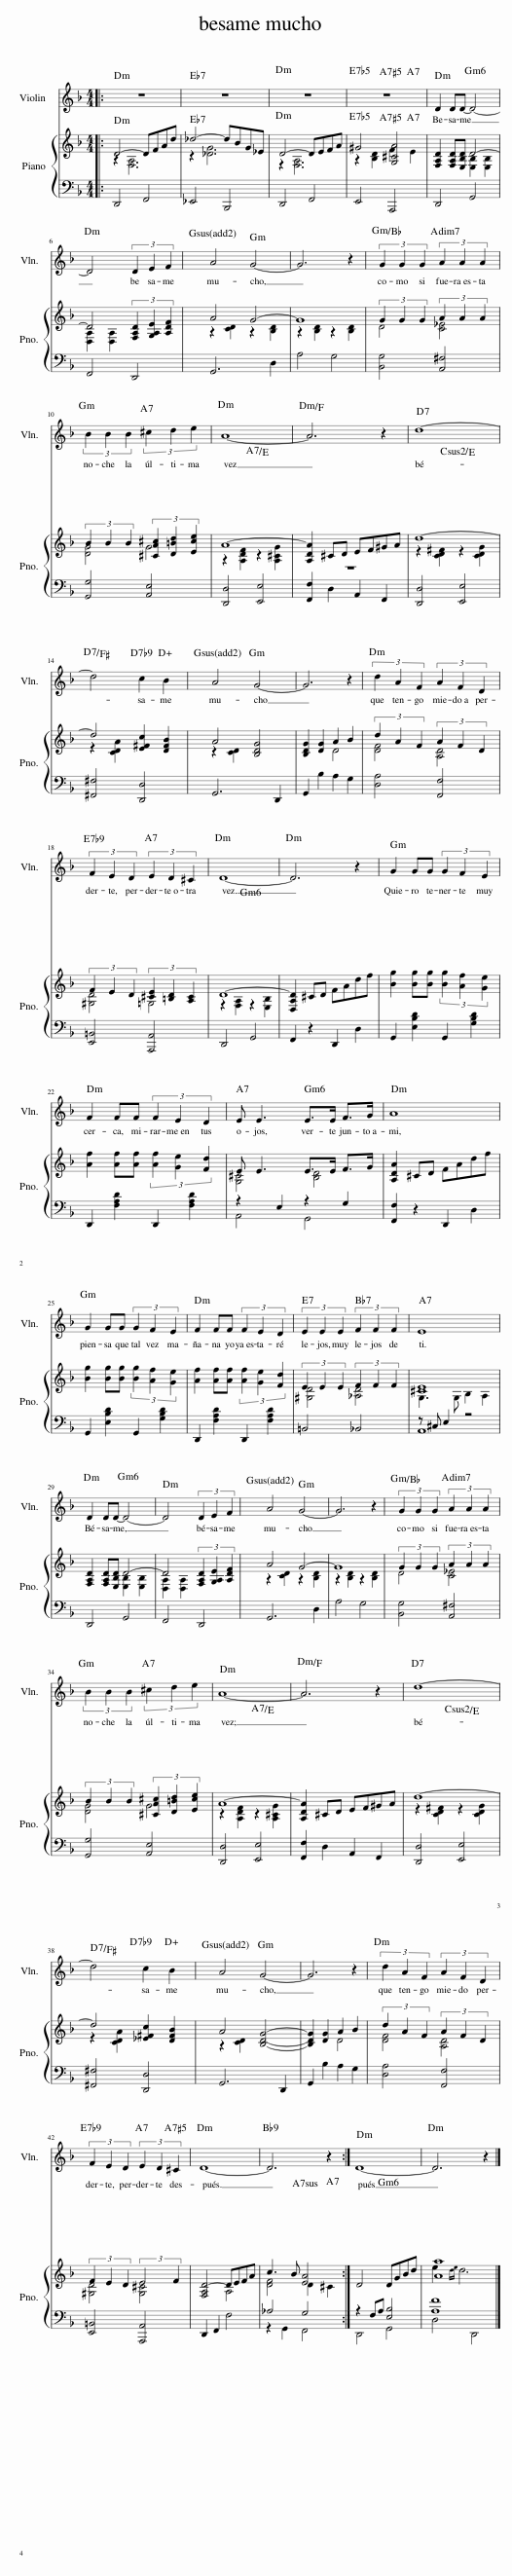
X:1
%%score 1 { ( 2 3 ) | ( 4 5 ) }
L:1/8
M:4/4
I:linebreak $
K:F
V:1 treble
V:2 treble
V:3 treble
V:4 bass
V:5 bass
V:1
|: z8 | z8 | z8 | z8 | D2 DD- D4- |$ %5
 D4 (3D2 E2 F2 | A4 G4- | G6 z2 | (3G2 G2 G2 (3A2 A2 A2 |$ (3B2 B2 B2 (3^c2 d2 e2 | %10
 A8- | A6 z2 | d8- |$ d4 c2 B2 | A4 G4- | %15
 G6 z2 | (3d2 A2 F2 (3A2 F2 D2 |$ (3F2 E2 D2 (3E2 D2 ^C2 | D8- | D6 z2 | %20
 G2 GG (3G2 F2 E2 |$ F2 FF (3F2 E2 D2 | E E3 E>E F>G | A8 |$ G2 GG (3G2 F2 E2 | %25
 F2 FF (3F2 E2 D2 | (3E2 E2 E2 (3F2 F2 F2 | E8 |$ D2 DD- D4- | D4 (3D2 E2 F2 | %30
 A4 G4- | G6 z2 | (3G2 G2 G2 (3A2 A2 A2 |$ (3B2 B2 B2 (3^c2 d2 e2 | A8- | %35
 A6 z2 | d8- |$ d4 c2 B2 | A4 G4- | G6 z2 | %40
 (3d2 A2 F2 (3A2 F2 D2 |$ (3F2 E2 D2 (3E2 D2 ^C2 | D8- | D6 z2 :| D8- | %45
 D6 z2 |] %46
V:2
|: D4- DFAd | _d4- dBG_E | D4- DEFA | ^G4 [G,^CA]4 | [F,A,D]2 [F,A,D][E,B,D] D4- |$ %5
 D4 (3[F,A,D]2 [G,A,E]2 [A,DF]2 | A4 G4- | G8 | (3G2 G2 G2 (3A2 A2 A2 |$ (3B2 B2 B2 (3[^CA^c]2 [D=Bd]2 [Ece]2 | %10
 A8- | [A,DA]2 ^CD EF^GA | d8- |$ d4 [E^Fc]2 [DFB]2 | A4 [B,DG]4 | %15
 [B,DG]2 [DG]2 A2 B2 | (3d2 A2 F2 (3A2 F2 D2 |$ (3F2 E2 D2 (3[^CE]2 [=B,D]2 [A,C]2 | D8- | [D,A,D]2 ^CD FAdf | %20
 [Bg]2 [Bg][Bg] (3[Bg]2 [Af]2 [Ge]2 |$ [Af]2 [Af][Af] (3[Af]2 [Ge]2 [Fd]2 | E E3 E>E F>G | [A,DA]2 ^CD FAdf |$ [Bg]2 [Bg][Bg] (3[Bg]2 [Af]2 [Ge]2 | %25
 [Af]2 [Af][Af] (3[Af]2 [Ge]2 [Fd]2 | (3E2 E2 E2 (3F2 F2 F2 | [^CE]8 |$ [F,A,D]2 [F,A,D][E,B,D] D4- | D4 (3[F,A,D]2 [G,A,E]2 [A,DF]2 | %30
 A4 G4- | G8 | (3G2 G2 G2 (3A2 A2 A2 |$ (3B2 B2 B2 (3[^CA^c]2 [D=Bd]2 [Ece]2 | A8- | %35
 [A,DA]2 ^CD EF^GA | d8- |$ d4 [_E^Fc]2 [DFB]2 | A4 [B,DG]4- | [B,DG]2 [DG]2 A2 B2 | %40
 (3d2 A2 F2 (3A2 F2 D2 |$ (3F2 E2 D2 (3:2:2E4 F2 | [F,A,D-]4 DEFA | c3 B [EA]4 :| D4 DGBd | %45
 [Aa]8 |] %46
V:3
|: z2 [F,A,]6 | z2 [_DG]6 | z2 [F,A,]6 | z2 [B,D]2 F2 E2 | x4 [E,B,]2 [E,B,]2 |$ %5
 [D,A,]2 [D,A,]2 x4 | z2 [CD]2 z2 [B,D]2 | z2 [B,D]2 z2 [B,D]2 | D4 [C_E]4 |$ [DG]4 G4 | %10
 z2 [A,DF]2 z2 [A,^CG]2 | z8 | z2 [CD^F]2 z2 [CDG]2 |$ z2 [CDA]2 x4 | z2 [CD]2 x4 | %15
 x4 D4 | [DF]4 [A,D]4 |$ [^G,D]4 =G,4 | z2 [F,A,]2 z2 [E,B,]2 | x8 | %20
 x8 |$ x8 | [G,^C]4 [B,D]4 | x8 |$ x8 | %25
 x8 | [^G,D]4 [_A,D]4 | G,3 G, B,2 A,2 |$ x4 [E,B,]2 [E,B,]2 | [D,A,]2 [D,A,]2 x4 | %30
 z2 [CD]2 z2 [B,D]2 | z2 [B,D]2 z2 [B,D]2 | D4 [C_E]4 |$ [DG]4 G4 | z2 [A,DF]2 z2 [A,^CG]2 | %35
 x8 | z2 [CD^F]2 z2 [CDG]2 |$ z2 [CDA]2 x4 | z2 [CD]2 x4 | x4 D4 | %40
 [DF]4 [A,D]4 |$ [^G,D]4 [G,^C]4 | x4 A,4 | [DF]4 D2 ^C2 :| x8 | %45
 e2{de} d6 |] %46
V:4
|: D,,4 F,,4 | _E,,4 B,,,4 | D,,4 F,,4 | E,,4 A,,,4 | D,,4 G,,4 |$ %5
 F,,4 D,,4 | G,,6 D,2 | A,4 G,4 | [B,,G,]4 [A,,^F,]4 |$ [G,,G,]4 [A,,E,]4 | %10
 [D,,D,]4 [E,,E,]4 | [F,,F,]2 D,2 A,,2 F,,2 | [D,,D,]4 [E,,E,]4 |$ [^F,,^F,]4 [D,,D,]4 | G,,6 D,,2 | %15
 G,,2 B,2 A,2 G,2 | [D,A,]4 [F,,F,]4 |$ [E,,=B,,]4 [A,,,A,,]4 | D,,4 G,,4 | F,,2 z2 D,,2 D,2 | %20
 G,,2 [E,B,D]2 G,,2 [G,B,D]2 |$ D,,2 [F,A,D]2 D,,2 [F,A,D]2 | z2 E,2 z2 G,2 | [F,,F,]2 z2 D,,2 D,2 |$ G,,2 [E,B,D]2 G,,2 [G,B,D]2 | %25
 D,,2 [F,A,D]2 D,,2 [F,A,D]2 | =B,,4 _B,,4 | z ^C, E,2 z4 |$ D,,4 G,,4 | F,,4 D,,4 | %30
 G,,6 D,2 | A,4 G,4 | [B,,G,]4 [A,,^F,]4 |$ [G,,G,]4 [A,,E,]4 | [D,,D,]4 [E,,E,]4 | %35
 [F,,F,]2 D,2 A,,2 F,,2 | [D,,D,]4 [E,,E,]4 |$ [^F,,^F,]4 [D,,D,]4 | G,,6 D,,2 | G,,2 B,2 A,2 G,2 | %40
 [D,A,]4 [F,,F,]4 |$ [E,,=B,,]4 [A,,,A,,]4 | D,,2 F,,2 F,4 | _A,4 G,4 :| z2 F,A, [E,B,]4 | %45
 [A,F]8 |] %46
V:5
|: x8 | x8 | x8 | x8 | x8 |$ %5
 x8 | x8 | x8 | x8 |$ x8 | %10
 x8 | x8 | x8 |$ x8 | x8 | %15
 x8 | x8 |$ x8 | x8 | x8 | %20
 x8 |$ x8 | A,,4 G,,4 | x8 |$ x8 | %25
 x8 | x8 | A,,8 |$ x8 | x8 | %30
 x8 | x8 | x8 |$ x8 | x8 | %35
 x8 | x8 |$ x8 | x8 | x8 | %40
 x8 |$ x8 | x8 | z2 G,,2 F,,4 :| D,,4 G,,4 | %45
 D,4 D,,4 |] %46
